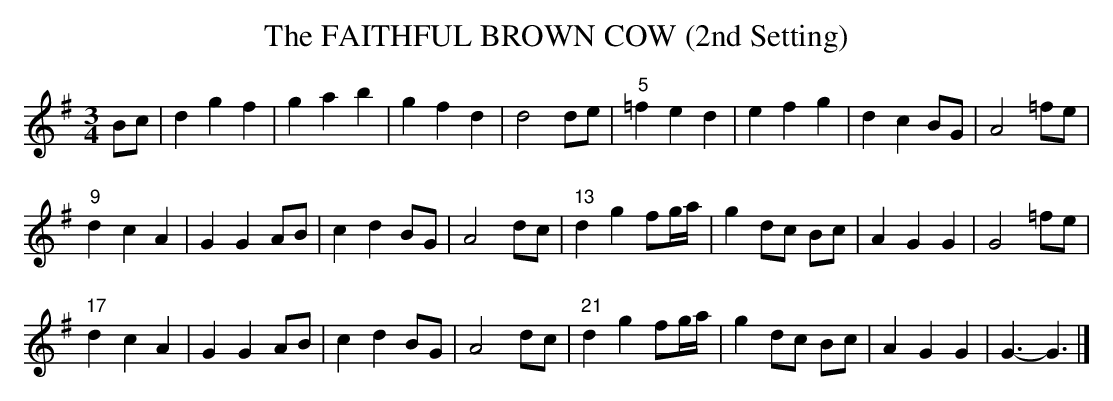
X:1
T:FAITHFUL BROWN COW (2nd Setting), The
Y:"moderate"
M:3/4
L:1/8
K:G
Bc|d2g2f2|g2a2b2|g2f2d2|d4de|\
"5"=f2e2d2|e2f2g2|d2c2BG|A4=fe|
"9"d2c2A2|G2G2AB|c2d2BG|A4dc|\
"13"d2g2fg/a/|g2dc Bc|A2G2G2|G4=fe|
"17"d2c2A2|G2G2AB|c2d2BG|A4dc|\
"21"d2g2fg/a/|g2dc Bc|A2G2G2|G3-G3|]
